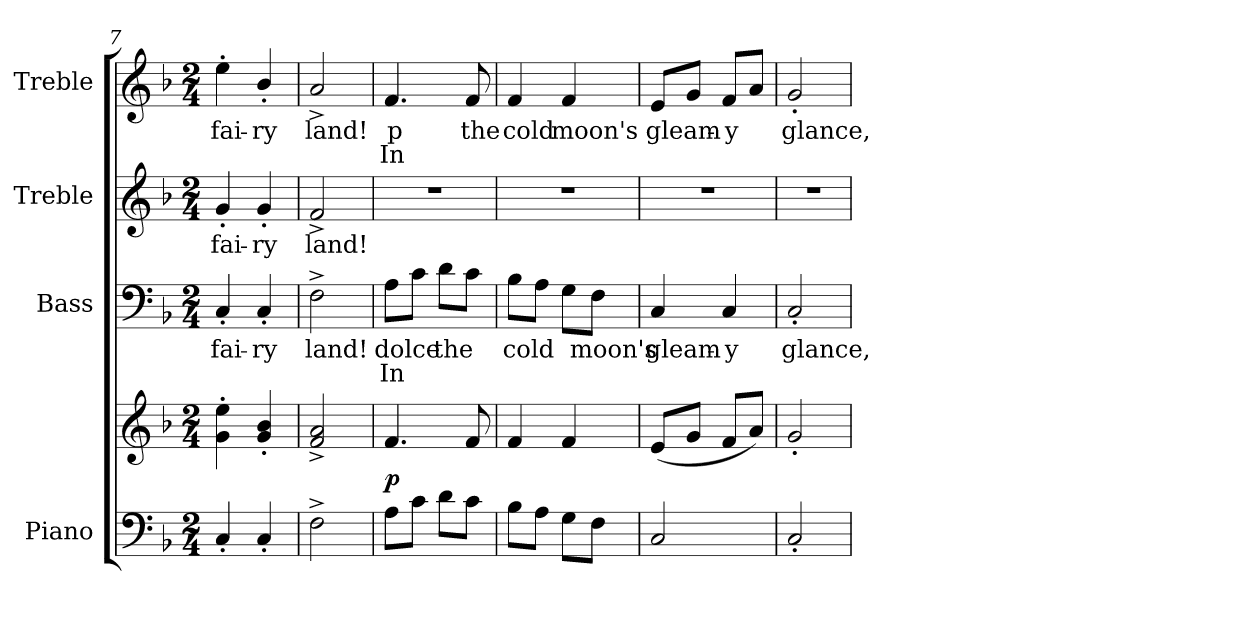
**kern	**kern	**dynam	**kern	**text	**text	**kern	**text	**kern	**text	**text
*part4	*part4	*part4	*part3	*part3	*part3	*part2	*part2	*part1	*part1	*part1
*staff5	*staff4	*staff4/5	*staff3	*staff3	*staff3	*staff2	*staff2	*staff1	*staff1	*staff1
*I"Piano	*	*	*I"Bass	*	*	*I"Treble	*	*I"Treble	*	*
*I'Pno.	*	*	*I'B.	*	*	*	*	*	*	*
!!LO:LB:g=z
*clefF4	*clefG2	*	*clefF4	*	*	*clefG2	*	*clefG2	*	*
*k[b-]	*k[b-]	*	*k[b-]	*	*	*k[b-]	*	*k[b-]	*	*
*F:	*F:	*	*F:	*	*	*F:	*	*F:	*	*
*M2/4	*M2/4	*	*M2/4	*	*	*M2/4	*	*M2/4	*	*
=7	=7	=7	=7	=7	=7	=7	=7	=7	=7	=7
!	!	!	!	!LO:LY:b:color=#000000	!	!	!	!	!	!
!	!	!	!	!	!	!	!LO:LY:b:color=#000000	!	!	!
!	!	!	!	!	!	!	!	!	!LO:LY:b:color=#000000	!
4C'i/	4gi\' 4eei'	.	4C'i/	fai-	.	4g'i/	fai-	4ee'i\	fai-	.
!	!	!	!	!LO:LY:b:color=#000000	!	!	!	!	!	!
!	!	!	!	!	!	!	!LO:LY:b:color=#000000	!	!	!
!	!	!	!	!	!	!	!	!	!LO:LY:b:color=#000000	!
4C'i/	4gi/' 4b-i'	.	4C'i/	-ry	.	4g'i/	-ry	4b-'i/	-ry	.
=8	=8	=8	=8	=8	=8	=8	=8	=8	=8	=8
!	!	!	!	!LO:LY:b:color=#000000	!	!	!	!	!	!
!	!	!	!	!	!	!	!LO:LY:b:color=#000000	!	!	!
!	!	!	!	!	!	!	!	!	!LO:LY:b:color=#000000	!
2F^i\	2fi/^ 2ai^	.	2F^i\	land!	.	2f^i/	land!	2a^i/	land!	.
=9	=9	=9	=9	=9	=9	=9	=9	=9	=9	=9
!	!	!	!	!LO:LY:a:color=#000000	!LO:LY:b:color=#000000	!LO:N:vis=1	!	!	!	!
!	!	!	!	!	!	!	!	!	!LO:LY:a:color=#000000	!LO:LY:b:color=#000000
8Ai\L	4.fi/	p	8Ai\L	dolce	In	2r	.	4.fi/	p	In
8ci\J	.	.	8ci\J	.	.	.	.	.	.	.
!	!	!	!	!LO:LY:b:color=#000000	!	!	!	!	!	!
8di\L	.	.	8di\L	the	.	.	.	.	.	.
!	!	!	!	!	!	!	!	!	!LO:LY:b:color=#000000	!
8ci\J	8fi/	.	8ci\J	.	.	.	.	8fi/	the	.
=10	=10	=10	=10	=10	=10	=10	=10	=10	=10	=10
!	!	!	!	!LO:LY:b:color=#000000	!	!LO:N:vis=1	!	!	!	!
!	!	!	!	!	!	!	!	!	!LO:LY:b:color=#000000	!
8B-i\L	4fi/	.	8B-i\L	cold	.	2r	.	4fi/	cold	.
8Ai\J	.	.	8Ai\J	.	.	.	.	.	.	.
!	!	!	!	!	!	!	!	!	!LO:LY:b:color=#000000	!
8Gi\L	4fi/	.	8Gi\L	.	.	.	.	4fi/	moon's	.
!	!	!	!	!LO:LY:b:color=#000000	!	!	!	!	!	!
8Fi\J	.	.	8Fi\J	moon's	.	.	.	.	.	.
=11	=11	=11	=11	=11	=11	=11	=11	=11	=11	=11
!	!	!	!	!LO:LY:b:color=#000000	!	!LO:N:vis=1	!	!	!	!
!	!	!	!	!	!	!	!	!	!LO:LY:b:color=#000000	!
2Ci/	(8ei/L	.	4Ci/	gleam-	.	2r	.	8ei/L	gleam-	.
.	8gi/J	.	.	.	.	.	.	8gi/J	.	.
!	!	!	!	!LO:LY:b:color=#000000	!	!	!	!	!	!
!	!	!	!	!	!	!	!	!	!LO:LY:b:color=#000000	!
.	8fi/L	.	4Ci/	-y	.	.	.	8fi/L	-y	.
.	8ai/J)	.	.	.	.	.	.	8ai/J	.	.
=12	=12	=12	=12	=12	=12	=12	=12	=12	=12	=12
!	!	!	!	!LO:LY:b:color=#000000	!	!LO:N:vis=1	!	!	!	!
!	!	!	!	!	!	!	!	!	!LO:LY:b:color=#000000	!
2C'i/	2g'i/	.	2C'i/	glance,	.	2r	.	2g'i/	glance,	.
=	=	=	=	=	=	=	=	=	=	=
*-	*-	*-	*-	*-	*-	*-	*-	*-	*-	*-
